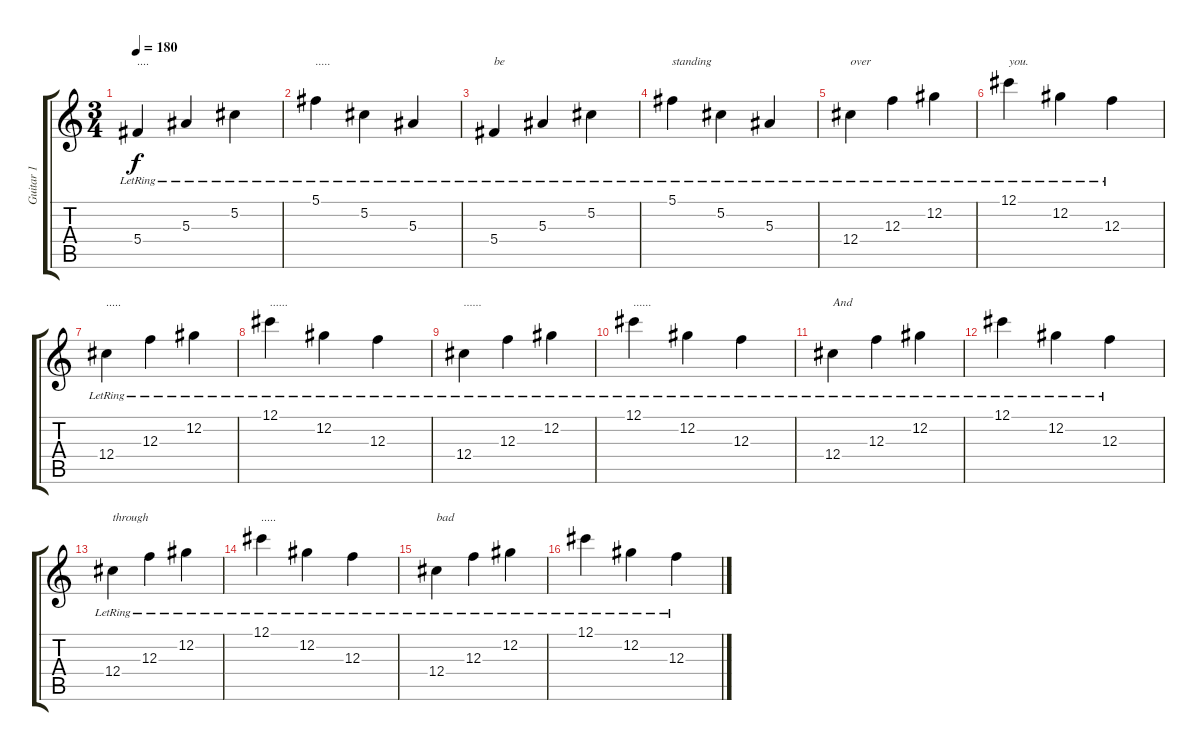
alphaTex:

\track ("Guitar 1" "Guitar 1") {instrument acousticguitarsteel}
\staff {score tabs}
\tuning (Db4 Ab3 F3 Db3 Ab2 Db2) {hide}
\ts (3 4)
\tempo 180
\clef g2
\ks c
5.4{lr}.4{txt "...." dy f} 5.3{lr}.4 5.2{lr}.4 |
5.1{lr}.4{txt "....."} 5.2{lr}.4 5.3{lr}.4 |
5.4{lr}.4{txt "be"} 5.3{lr}.4 5.2{lr}.4 |
5.1{lr}.4{txt "standing"} 5.2{lr}.4 5.3{lr}.4 |
12.4{lr}.4{txt "over"} 12.3{lr}.4 12.2{lr}.4 |
12.1{lr}.4{txt "you."} 12.2{lr}.4 12.3{lr}.4 |
12.4{lr}.4{txt "....."} 12.3{lr}.4 12.2{lr}.4 |
12.1{lr}.4{txt "......"} 12.2{lr}.4 12.3{lr}.4 |
12.4{lr}.4{txt "......"} 12.3{lr}.4 12.2{lr}.4 |
12.1{lr}.4{txt "......"} 12.2{lr}.4 12.3{lr}.4 |
12.4{lr}.4{txt "And"} 12.3{lr}.4 12.2{lr}.4 |
12.1{lr}.4 12.2{lr}.4 12.3{lr}.4 |
12.4{lr}.4{txt "through"} 12.3{lr}.4 12.2{lr}.4 |
12.1{lr}.4{txt "....."} 12.2{lr}.4 12.3{lr}.4 |
12.4{lr}.4{txt "bad"} 12.3{lr}.4 12.2{lr}.4 |
12.1{lr}.4 12.2{lr}.4 12.3{lr}.4
